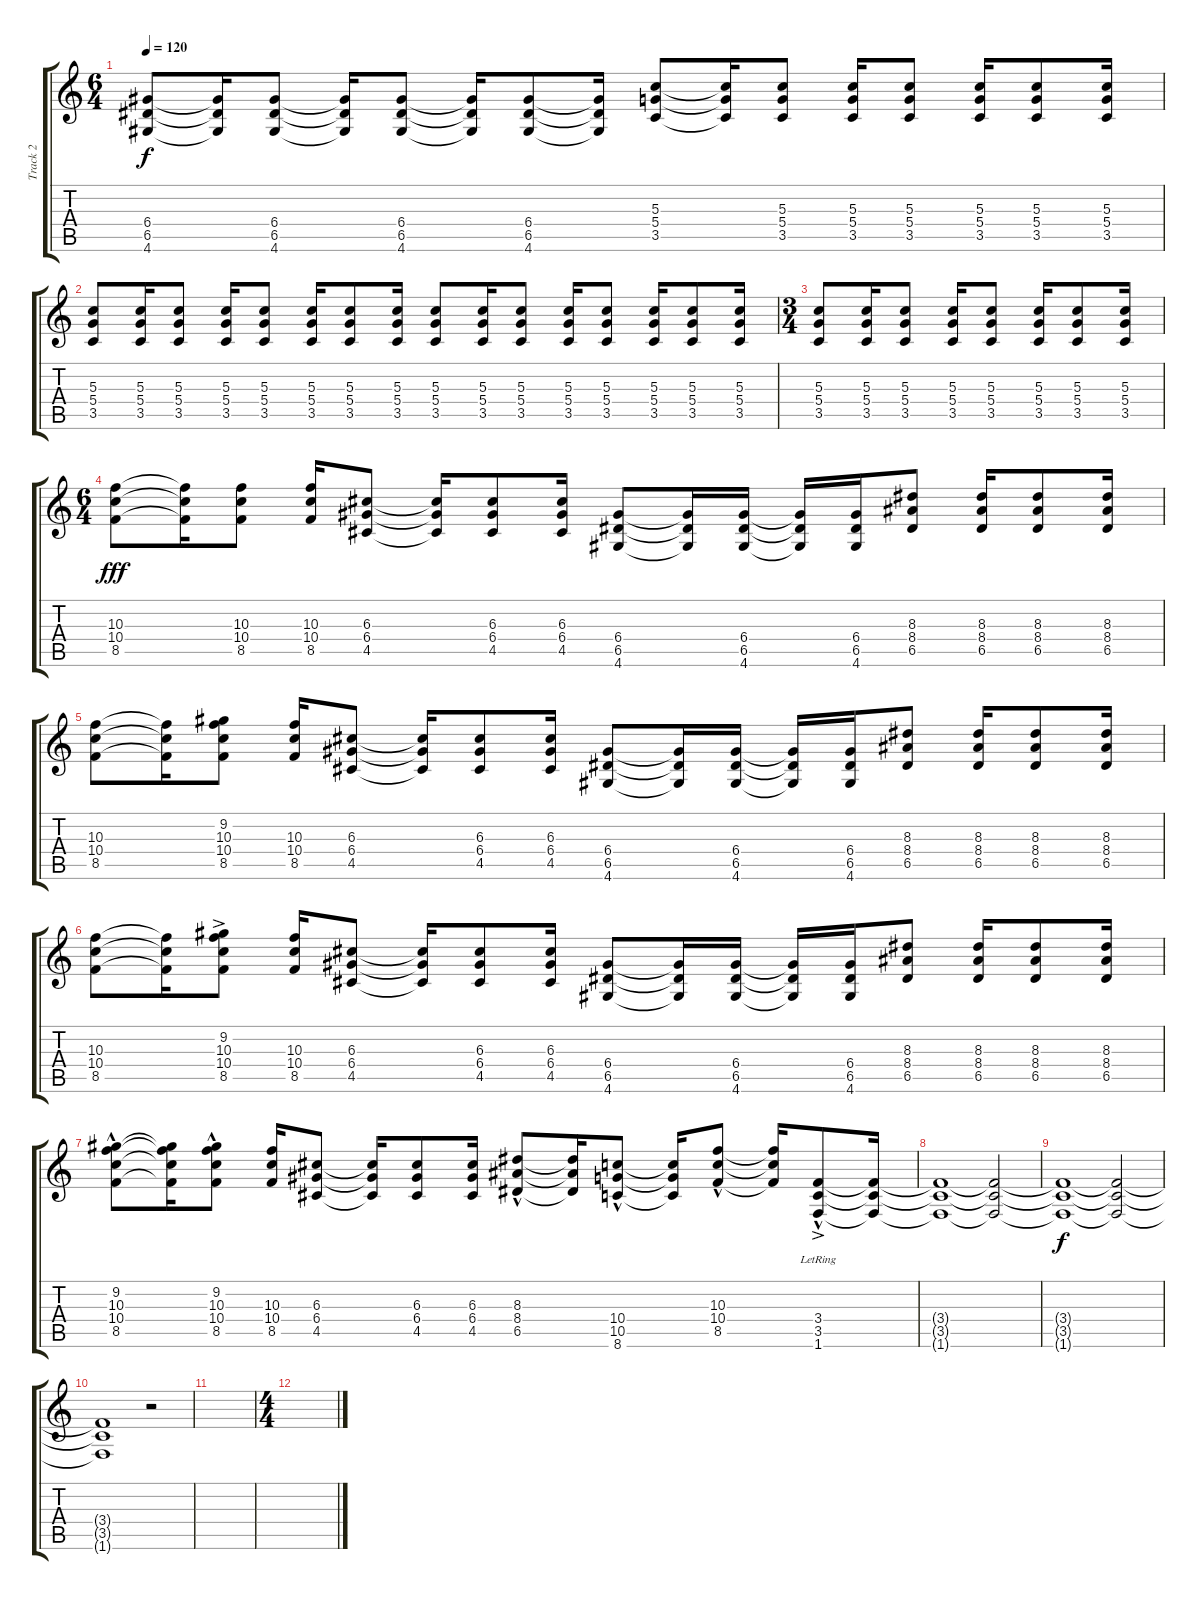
\track ("Track 2" "Track 2") {instrument distortionguitar}
\staff {score tabs}
\tuning (E4 B3 G3 D3 A2 E2) {hide}
\ts (6 4)
\tempo 120
\clef g2
\ks c
(6.4 6.5 4.6).8{dy f} (6.4{t} 6.5{t} 4.6{t}).16 (6.4 6.5 4.6).8 (6.4{t} 6.5{t} 4.6{t}).16 (6.4 6.5 4.6).8 (6.4{t} 6.5{t} 4.6{t}).16 (6.4 6.5 4.6).8 (6.4{t} 6.5{t} 4.6{t}).16 (5.3 5.4 3.5).8 (5.3{t} 5.4{t} 3.5{t}).16 (5.3 5.4 3.5).8 (5.3 5.4 3.5).16 (5.3 5.4 3.5).8 (5.3 5.4 3.5).16 (5.3 5.4 3.5).8 (5.3 5.4 3.5).16 |
(5.3 5.4 3.5).8 (5.3 5.4 3.5).16 (5.3 5.4 3.5).8 (5.3 5.4 3.5).16 (5.3 5.4 3.5).8 (5.3 5.4 3.5).16 (5.3 5.4 3.5).8 (5.3 5.4 3.5).16 (5.3 5.4 3.5).8 (5.3 5.4 3.5).16 (5.3 5.4 3.5).8 (5.3 5.4 3.5).16 (5.3 5.4 3.5).8 (5.3 5.4 3.5).16 (5.3 5.4 3.5).8 (5.3 5.4 3.5).16 |
\ts (3 4)
(5.3 5.4 3.5).8 (5.3 5.4 3.5).16 (5.3 5.4 3.5).8 (5.3 5.4 3.5).16 (5.3 5.4 3.5).8 (5.3 5.4 3.5).16 (5.3 5.4 3.5).8 (5.3 5.4 3.5).16 |
\ts (6 4)
(10.3 10.4 8.5).8{dy fff} (10.3{t} 10.4{t} 8.5{t}).16 (10.3 10.4 8.5).8 (10.3 10.4 8.5).16 (6.3 6.4 4.5).8 (6.3{t} 6.4{t} 4.5{t}).16 (6.3 6.4 4.5).8 (6.3 6.4 4.5).16 (6.4 6.5 4.6).8 (6.4{t} 6.5{t} 4.6{t}).16 (6.4 6.5 4.6).16 (6.4{t} 6.5{t} 4.6{t}).16 (6.4 6.5 4.6).16 (8.3 8.4 6.5).8 (8.3 8.4 6.5).16 (8.3 8.4 6.5).8 (8.3 8.4 6.5).16 |
(10.3 10.4 8.5).8 (10.3{t} 10.4{t} 8.5{t}).16 (9.2 10.3 10.4 8.5).8 (10.3 10.4 8.5).16 (6.3 6.4 4.5).8 (6.3{t} 6.4{t} 4.5{t}).16 (6.3 6.4 4.5).8 (6.3 6.4 4.5).16 (6.4 6.5 4.6).8 (6.4{t} 6.5{t} 4.6{t}).16 (6.4 6.5 4.6).16 (6.4{t} 6.5{t} 4.6{t}).16 (6.4 6.5 4.6).16 (8.3 8.4 6.5).8 (8.3 8.4 6.5).16 (8.3 8.4 6.5).8 (8.3 8.4 6.5).16 |
(10.3 10.4 8.5).8 (10.3{t} 10.4{t} 8.5{t}).16 (9.2{ac} 10.3 10.4 8.5).8 (10.3 10.4 8.5).16 (6.3 6.4 4.5).8 (6.3{t} 6.4{t} 4.5{t}).16 (6.3 6.4 4.5).8 (6.3 6.4 4.5).16 (6.4 6.5 4.6).8 (6.4{t} 6.5{t} 4.6{t}).16 (6.4 6.5 4.6).16 (6.4{t} 6.5{t} 4.6{t}).16 (6.4 6.5 4.6).16 (8.3 8.4 6.5).8 (8.3 8.4 6.5).16 (8.3 8.4 6.5).8 (8.3 8.4 6.5).16 |
(9.2{hac} 10.3 10.4 8.5).8 (9.2{t} 10.3{t} 10.4{t} 8.5{t}).16 (9.2{hac} 10.3 10.4 8.5).8 (10.3 10.4 8.5).16 (6.3 6.4 4.5).8 (6.3{t} 6.4{t} 4.5{t}).16 (6.3 6.4 4.5).8 (6.3 6.4 4.5).16 (8.3{hac} 8.4{hac} 6.5{hac}).8 (8.3{t} 8.4{t} 6.5{t}).16 (10.4{hac} 10.5{hac} 8.6{hac}).8 (10.4{t} 10.5{t} 8.6{t}).16 (10.3{hac} 10.4{hac} 8.5{hac}).8 (10.3{t} 10.4{t} 8.5{t}).16 (3.4{hac lr} 3.5{ac lr} 1.6{hac lr}).8 (3.4{t} 3.5{t} 1.6{t}).16 |
(3.4{t} 3.5{t} 1.6{t}).1 (3.4{t} 3.5{t} 1.6{t}).2 |
(3.4{t} 3.5{t} 1.6{t}).1{dy f} (3.4{t} 3.5{t} 1.6{t}).2 |
(3.4{t} 3.5{t} 1.6{t}).1 r.2 |
|
\ts (4 4)
